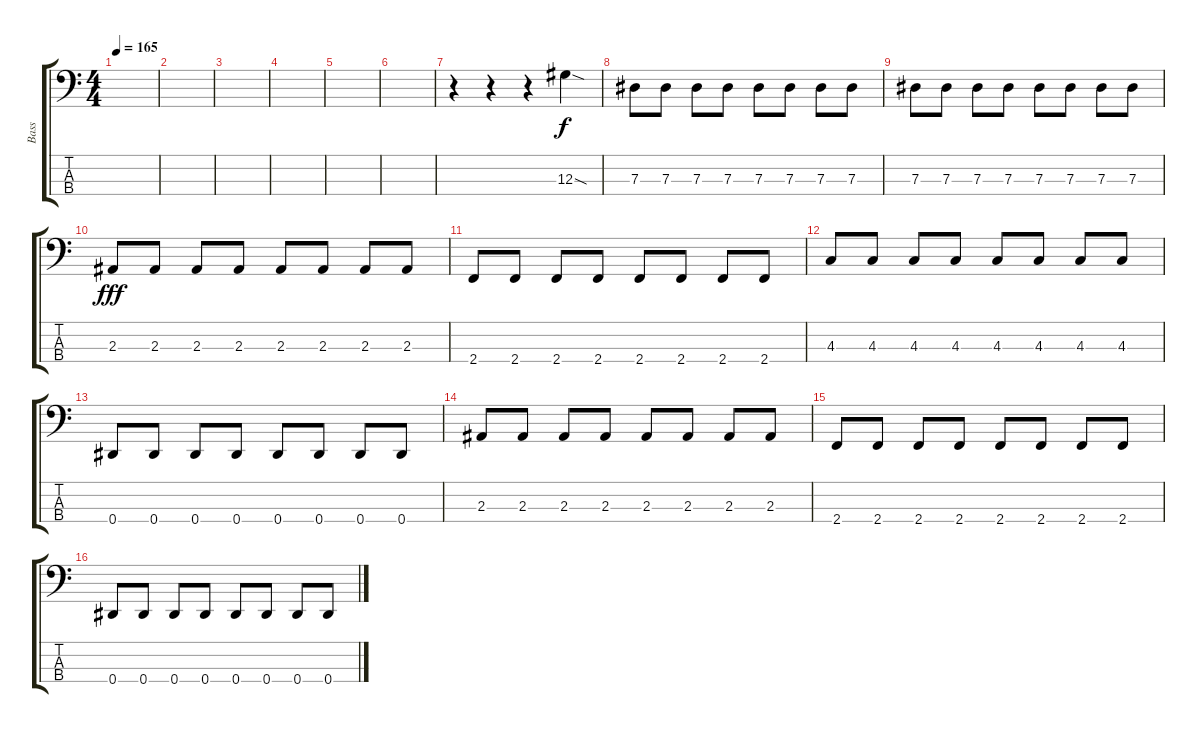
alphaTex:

\track ("Bass" "Bass") {instrument electricbassfinger}
\staff {score tabs}
\tuning (Gb2 Db2 Ab1 Eb1) {hide}
\ts (4 4)
\tempo 165
\clef f4
\ks c
|
|
|
|
|
|
r.4 r.4 r.4 12.3{sod}.4{dy f} |
7.3.8 7.3.8 7.3.8 7.3.8 7.3.8 7.3.8 7.3.8 7.3.8 |
7.3.8 7.3.8 7.3.8 7.3.8 7.3.8 7.3.8 7.3.8 7.3.8 |
2.3.8{dy fff} 2.3.8 2.3.8 2.3.8 2.3.8 2.3.8 2.3.8 2.3.8 |
2.4.8 2.4.8 2.4.8 2.4.8 2.4.8 2.4.8 2.4.8 2.4.8 |
4.3.8 4.3.8 4.3.8 4.3.8 4.3.8 4.3.8 4.3.8 4.3.8 |
0.4.8 0.4.8 0.4.8 0.4.8 0.4.8 0.4.8 0.4.8 0.4.8 |
2.3.8 2.3.8 2.3.8 2.3.8 2.3.8 2.3.8 2.3.8 2.3.8 |
2.4.8 2.4.8 2.4.8 2.4.8 2.4.8 2.4.8 2.4.8 2.4.8 |
0.4.8 0.4.8 0.4.8 0.4.8 0.4.8 0.4.8 0.4.8 0.4.8
